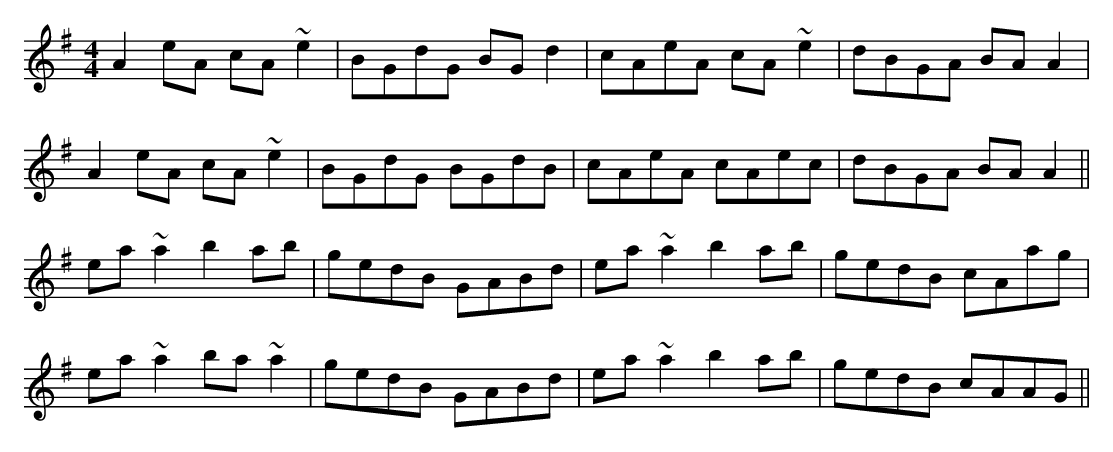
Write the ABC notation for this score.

X:1
M:4/4
K:Ador
A2eA cA~e2|BGdG BGd2|cAeA cA~e2 | dBGA BAA2|
A2eA cA~e2|BGdG BGdB|cAeA cAec | dBGA BAA2||
ea~a2 b2ab|gedB GABd|ea~a2 b2ab|gedB cAag|
ea~a2 ba~a2|gedB GABd|ea~a2 b2ab|gedB cAAG||
